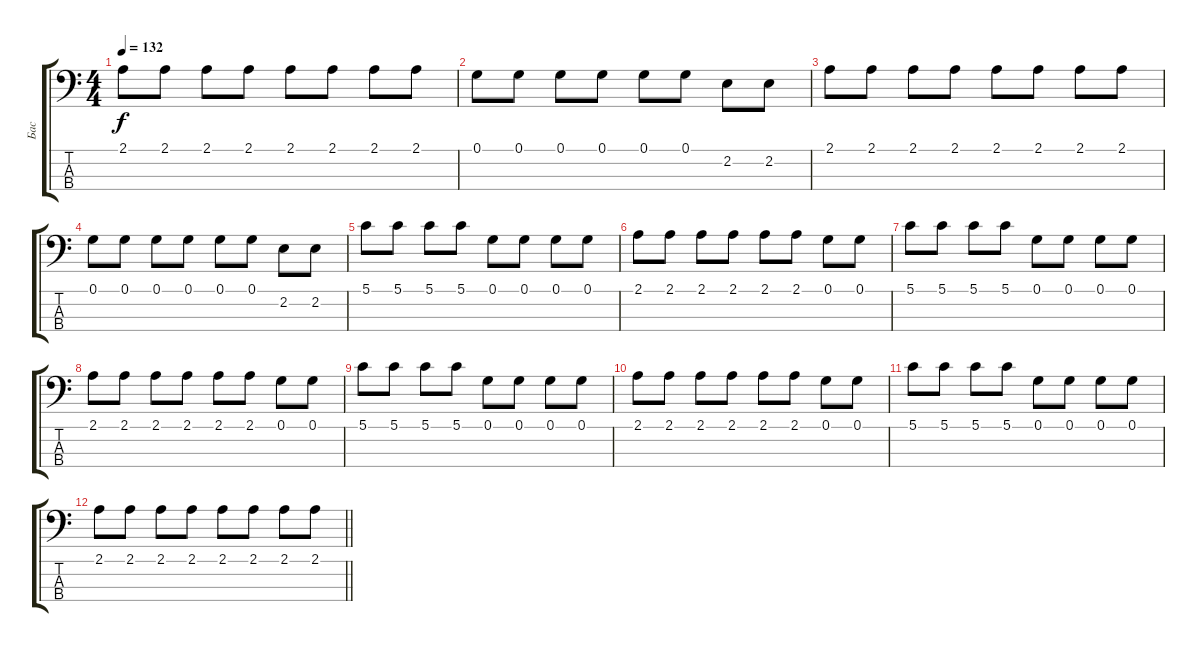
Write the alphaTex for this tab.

\track ("Бас" "Бас") {instrument electricbassfinger}
\staff {score tabs}
\tuning (G2 D2 A1 E1) {hide}
\ts (4 4)
\tempo 132
\clef f4
\ks c
2.1.8{dy f} 2.1.8 2.1.8 2.1.8 2.1.8 2.1.8 2.1.8 2.1.8 |
0.1.8 0.1.8 0.1.8 0.1.8 0.1.8 0.1.8 2.2.8 2.2.8 |
2.1.8 2.1.8 2.1.8 2.1.8 2.1.8 2.1.8 2.1.8 2.1.8 |
0.1.8 0.1.8 0.1.8 0.1.8 0.1.8 0.1.8 2.2.8 2.2.8 |
5.1.8 5.1.8 5.1.8 5.1.8 0.1.8 0.1.8 0.1.8 0.1.8 |
2.1.8 2.1.8 2.1.8 2.1.8 2.1.8 2.1.8 0.1.8 0.1.8 |
5.1.8 5.1.8 5.1.8 5.1.8 0.1.8 0.1.8 0.1.8 0.1.8 |
2.1.8 2.1.8 2.1.8 2.1.8 2.1.8 2.1.8 0.1.8 0.1.8 |
5.1.8 5.1.8 5.1.8 5.1.8 0.1.8 0.1.8 0.1.8 0.1.8 |
2.1.8 2.1.8 2.1.8 2.1.8 2.1.8 2.1.8 0.1.8 0.1.8 |
5.1.8 5.1.8 5.1.8 5.1.8 0.1.8 0.1.8 0.1.8 0.1.8 |
\barLineRight lightlight
2.1.8 2.1.8 2.1.8 2.1.8 2.1.8 2.1.8 2.1.8 2.1.8
